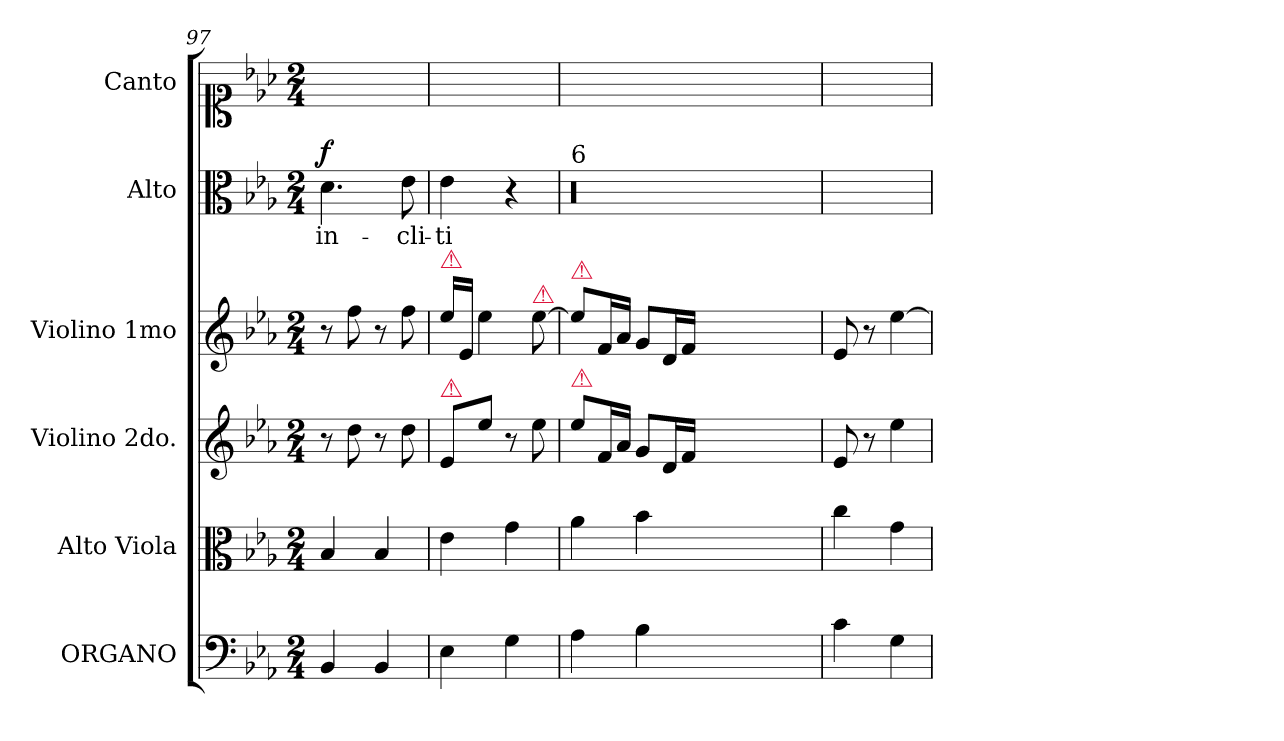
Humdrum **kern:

**kern	**kern	**kern	**kern	**kern	**text	**dynam	**kern
*part6	*part5	*part4	*part3	*part2	*part2	*part2	*part1
*staff6	*staff5	*staff4	*staff3	*staff2	*staff2	*staff2	*staff1
*I"ORGANO	*I"Alto Viola	*I"Violino 2do.	*I"Violino 1mo	*I"Alto	*	*	*I"Canto
*I'org	*I'a-vla	*I'vl 2	*I'vl 1	*I'A	*	*	*
*clefF4	*clefC3	*clefG2	*clefG2	*clefC3	*	*	*clefC1
*k[b-e-a-]	*k[b-e-a-]	*k[b-e-a-]	*k[b-e-a-]	*k[b-e-a-]	*	*	*k[b-e-a-]
*E-:	*E-:	*E-:	*E-:	*E-:	*	*	*E-:
*M2/4	*M2/4	*M2/4	*M2/4	*M2/4	*	*	*M2/4
=97	=97	=97	=97	=97	=97	=97	=97
!	!	!	!	!	!	!LO:DY:a	!
4BB-/	4B-/	8r	8r	4.d\	in-	f	2ryy
.	.	8dd\	8ff\	.	.	.	.
4BB-/	4B-/	8r	8r	.	.	.	.
.	.	8dd\	8ff\	8e-\	-cli-	.	.
=98	=98	=98	=98	=98	=98	=98	=98
!	!	!	!LO:TX:a:color=crimson:t=⚠	!	!	!	!
!	!	!LO:TX:a:color=crimson:t=⚠	!	!	!	!	!
4E-\	4e-\	8e-/L	16ee-\LL	4e-\	-ti	.	2ryy
.	.	.	16e-/JJ	.	.	.	.
.	.	8ee-\J	4ee-\	.	.	.	.
4G\	4g\	8r	.	4r	.	.	.
!	!	!	!LO:TX:a:color=crimson:t=⚠	!	!	!	!
.	.	8ee-\	[8ee-\	.	.	.	.
=99	=99	=99	=99	=99	=99	=99	=99
!	!	!	!	!LO:TX:a:t=6	!	!	!
!	!	!	!LO:TX:a:color=crimson:t=⚠	!	!	!	!
!	!	!LO:TX:a:color=crimson:t=⚠	!	!	!	!	!
!	!	!	!	!LO:N:vis=00	!	!	!
4A-\	4a-\	8ee-\L	8ee-\L]	0r	.	.	2ryy
.	.	16f/L	16f/L	.	.	.	.
.	.	16a-/JJ	16a-/JJ	.	.	.	.
4B-\	4b-\	8g/L	8g/L	.	.	.	.
.	.	16d/L	16d/L	.	.	.	.
.	.	16f/JJ	16f/JJ	.	.	.	.
1.ryy	1.ryy	1.ryy	1.ryy	.	.	.	1.ryy
=100	=100	=100	=100	=100	=100	=100	=100
4c\	4cc\	8e-/	8e-/	2ryy	.	.	2ryy
.	.	8r	8r	.	.	.	.
4G\	4g\	4ee-\	[4ee-\	.	.	.	.
=	=	=	=	=	=	=	=
*-	*-	*-	*-	*-	*-	*-	*-
